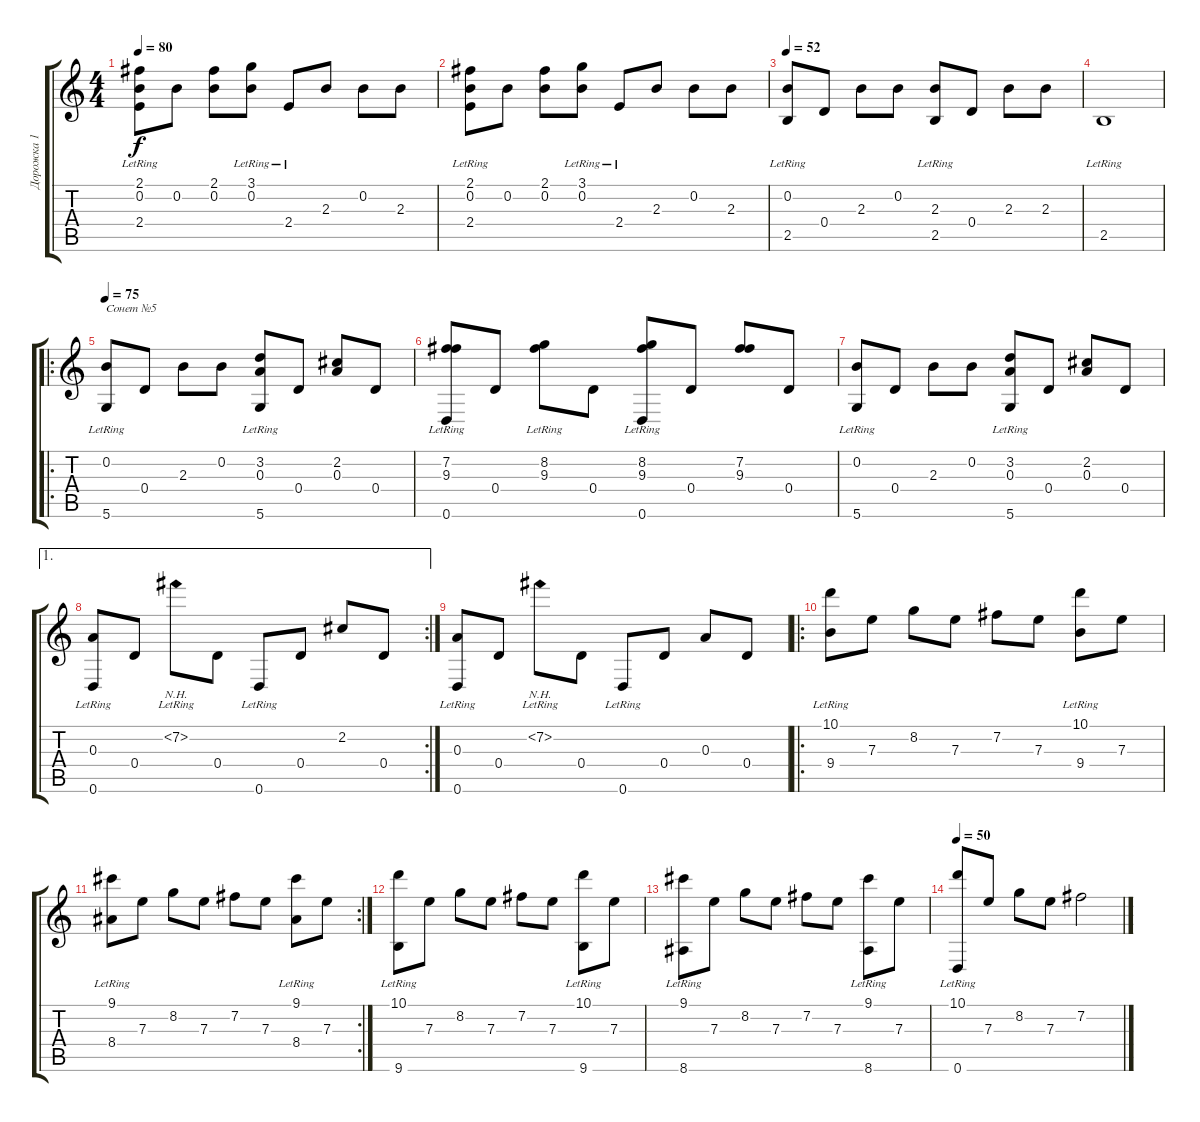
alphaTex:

\track ("Дорожка 1" "Дорожка 1") {instrument acousticguitarsteel}
\staff {score tabs}
\tuning (E4 B3 A3 D3 A2 D2) {hide}
\ts (4 4)
\tempo 80
\clef g2
\ks c
(2.1 0.2 2.4{lr}).8{dy f} 0.2.8 (2.1 0.2).8 (3.1{lr} 0.2{lr}).8 2.4{lr}.8 2.3.8 0.2.8 2.3.8 |
(2.1 0.2 2.4{lr}).8 0.2.8 (2.1 0.2).8 (3.1{lr} 0.2{lr}).8 2.4{lr}.8 2.3.8 0.2.8 2.3.8 |
\tempo 52
(0.2 2.5{lr}).8 0.4.8 2.3.8 0.2.8 (2.3 2.5{lr}).8 0.4.8 2.3.8 2.3.8 |
2.5{lr}.1 |
\ro
\tempo 75
(0.2 5.6{lr}).8{txt "Сонет №5"} 0.4.8 2.3.8 0.2.8 (3.2 0.3 5.6{lr}).8 0.4.8 (2.2 0.3).8 0.4.8 |
(7.2 9.3 0.6{lr}).8 0.4.8 (8.2{lr} 9.3{lr}).8 0.4.8 (8.2{lr} 9.3{lr} 0.6{lr}).8 0.4.8 (7.2 9.3).8 0.4.8 |
(0.2 5.6{lr}).8 0.4.8 2.3.8 0.2.8 (3.2 0.3 5.6{lr}).8 0.4.8 (2.2 0.3).8 0.4.8 |
\ae 1
\rc 2
(0.3 0.6{lr}).8 0.4.8 7.2{nh lr}.8 0.4.8 0.6{lr}.8 0.4.8 2.2.8 0.4.8 |
(0.3 0.6{lr}).8 0.4.8 7.2{nh lr}.8 0.4.8 0.6{lr}.8 0.4.8 0.3.8 0.4.8 |
\ro
(10.1 9.4{lr}).8 7.3.8 8.2.8 7.3.8 7.2.8 7.3.8 (10.1 9.4{lr}).8 7.3.8 |
\rc 2
(9.1 8.4{lr}).8 7.3.8 8.2.8 7.3.8 7.2.8 7.3.8 (9.1 8.4{lr}).8 7.3.8 |
(10.1 9.6{lr}).8 7.3.8 8.2.8 7.3.8 7.2.8 7.3.8 (10.1 9.6{lr}).8 7.3.8 |
(9.1 8.6{lr}).8 7.3.8 8.2.8 7.3.8 7.2.8 7.3.8 (9.1 8.6{lr}).8 7.3.8 |
\tempo 50
(10.1 0.6{lr}).8 7.3.8 8.2.8 7.3.8 7.2.2
